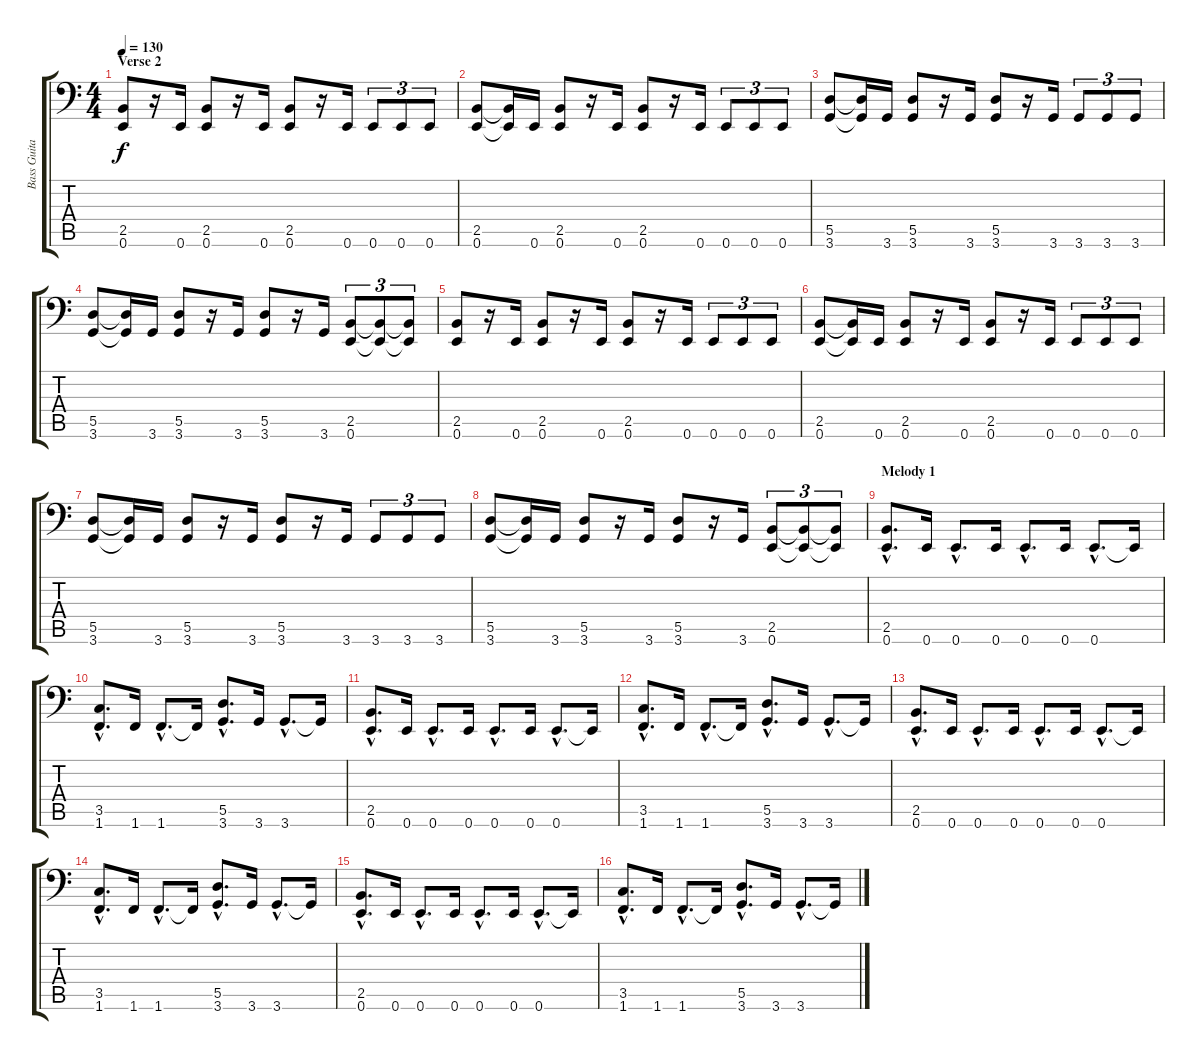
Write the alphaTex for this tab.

\track ("Bass Guitar - Rhythm" "Bass Guita") {instrument electricbasspick}
\staff {score tabs}
\tuning (E3 B2 G2 D2 A1 E1) {hide}
\ts (4 4)
\section ("" "Verse 2")
\tempo 130
\clef f4
\ks c
(2.5 0.6).8{dy f} r.16 0.6.16 (2.5 0.6).8 r.16 0.6.16 (2.5 0.6).8 r.16 0.6.16 0.6.8{tu (3 2)} 0.6.8{tu (3 2)} 0.6.8{tu (3 2)} |
(2.5 0.6).8 (2.5{t} 0.6{t}).16 0.6.16 (2.5 0.6).8 r.16 0.6.16 (2.5 0.6).8 r.16 0.6.16 0.6.8{tu (3 2)} 0.6.8{tu (3 2)} 0.6.8{tu (3 2)} |
(5.5 3.6).8 (5.5{t} 3.6{t}).16 3.6.16 (5.5 3.6).8 r.16 3.6.16 (5.5 3.6).8 r.16 3.6.16 3.6.8{tu (3 2)} 3.6.8{tu (3 2)} 3.6.8{tu (3 2)} |
(5.5 3.6).8 (5.5{t} 3.6{t}).16 3.6.16 (5.5 3.6).8 r.16 3.6.16 (5.5 3.6).8 r.16 3.6.16 (2.5 0.6).8{tu (3 2)} (2.5{t} 0.6{t}).8{tu (3 2)} (2.5{t} 0.6{t}).8{tu (3 2)} |
(2.5 0.6).8 r.16 0.6.16 (2.5 0.6).8 r.16 0.6.16 (2.5 0.6).8 r.16 0.6.16 0.6.8{tu (3 2)} 0.6.8{tu (3 2)} 0.6.8{tu (3 2)} |
(2.5 0.6).8 (2.5{t} 0.6{t}).16 0.6.16 (2.5 0.6).8 r.16 0.6.16 (2.5 0.6).8 r.16 0.6.16 0.6.8{tu (3 2)} 0.6.8{tu (3 2)} 0.6.8{tu (3 2)} |
(5.5 3.6).8 (5.5{t} 3.6{t}).16 3.6.16 (5.5 3.6).8 r.16 3.6.16 (5.5 3.6).8 r.16 3.6.16 3.6.8{tu (3 2)} 3.6.8{tu (3 2)} 3.6.8{tu (3 2)} |
(5.5 3.6).8 (5.5{t} 3.6{t}).16 3.6.16 (5.5 3.6).8 r.16 3.6.16 (5.5 3.6).8 r.16 3.6.16 (2.5 0.6).8{tu (3 2)} (2.5{t} 0.6{t}).8{tu (3 2)} (2.5{t} 0.6{t}).8{tu (3 2)} |
\section ("" "Melody 1")
(2.5{hac} 0.6{hac}).8{d} 0.6.16 0.6{hac}.8{d} 0.6.16 0.6{hac}.8{d} 0.6.16 0.6{hac}.8{d} 0.6{t}.16 |
(3.5{hac} 1.6{hac}).8{d} 1.6.16 1.6{hac}.8{d} 1.6{t}.16 (5.5{hac} 3.6{hac}).8{d} 3.6.16 3.6{hac}.8{d} 3.6{t}.16 |
(2.5{hac} 0.6{hac}).8{d} 0.6.16 0.6{hac}.8{d} 0.6.16 0.6{hac}.8{d} 0.6.16 0.6{hac}.8{d} 0.6{t}.16 |
(3.5{hac} 1.6{hac}).8{d} 1.6.16 1.6{hac}.8{d} 1.6{t}.16 (5.5{hac} 3.6{hac}).8{d} 3.6.16 3.6{hac}.8{d} 3.6{t}.16 |
(2.5{hac} 0.6{hac}).8{d} 0.6.16 0.6{hac}.8{d} 0.6.16 0.6{hac}.8{d} 0.6.16 0.6{hac}.8{d} 0.6{t}.16 |
(3.5{hac} 1.6{hac}).8{d} 1.6.16 1.6{hac}.8{d} 1.6{t}.16 (5.5{hac} 3.6{hac}).8{d} 3.6.16 3.6{hac}.8{d} 3.6{t}.16 |
(2.5{hac} 0.6{hac}).8{d} 0.6.16 0.6{hac}.8{d} 0.6.16 0.6{hac}.8{d} 0.6.16 0.6{hac}.8{d} 0.6{t}.16 |
(3.5{hac} 1.6{hac}).8{d} 1.6.16 1.6{hac}.8{d} 1.6{t}.16 (5.5{hac} 3.6{hac}).8{d} 3.6.16 3.6{hac}.8{d} 3.6{t}.16
